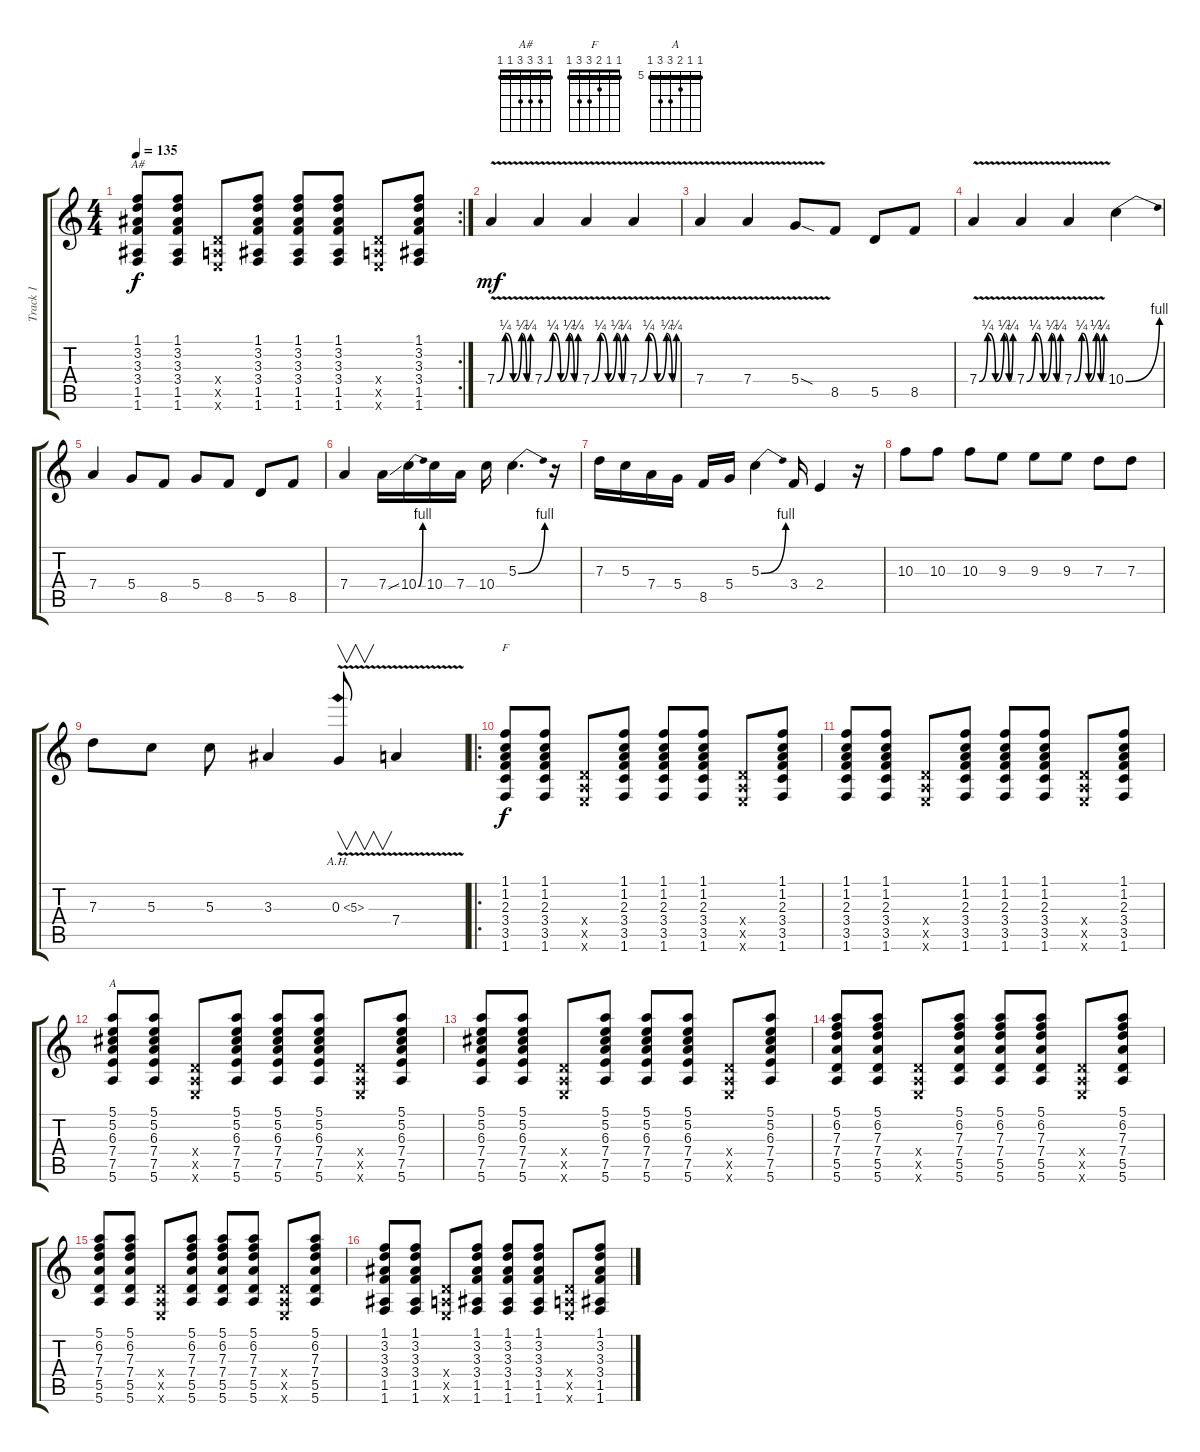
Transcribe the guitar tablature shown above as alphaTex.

\track ("Track 1" "Track 1") {instrument overdrivenguitar}
\staff {score tabs}
\tuning (E4 B3 G3 D3 A2 E2) {hide}
\chord ("A#" 1 3 3 3 1 1) {barre 1}
\chord ("F" 1 1 2 3 3 1) {barre 1}
\chord ("A" 5 5 6 7 7 5) {firstfret 5 barre 5}
\rc 2
\ts (4 4)
\tempo 135
\clef g2
\ks c
(1.1 3.2 3.3 3.4 1.5 1.6).8{ch "A#" dy f} (1.1 3.2 3.3 3.4 1.5 1.6).8 (0.4{x} 0.5{x} 0.6{x}).8 (1.1 3.2 3.3 3.4 1.5 1.6).8 (1.1 3.2 3.3 3.4 1.5 1.6).8 (1.1 3.2 3.3 3.4 1.5 1.6).8 (0.4{x} 0.5{x} 0.6{x}).8 (1.1 3.2 3.3 3.4 1.5 1.6).8 |
7.4{be (custom 0 0 15 1 29 0 44 1 53 0 60 1) v}.4{dy mf} 7.4{be (custom 0 0 15 1 29 0 44 1 53 0 60 1) v}.4 7.4{be (custom 0 0 15 1 29 0 44 1 53 0 60 1) v}.4 7.4{be (custom 0 0 15 1 29 0 44 1 53 0 60 1) v}.4 |
7.4{v}.4 7.4{v}.4 5.4{v sod}.8 8.5.8 5.5.8 8.5.8 |
7.4{be (custom 0 0 15 1 29 0 44 1 53 0 60 1) v}.4 7.4{be (custom 0 0 15 1 29 0 44 1 53 0 60 1) v}.4 7.4{be (custom 0 0 15 1 29 0 44 1 53 0 60 1) v}.4 10.4{be (bend 0 0 60 4)}.4 |
7.4.4 5.4.8 8.5.8 5.4.8 8.5.8 5.5.8 8.5.8 |
7.4.4 7.4{ss}.16 10.4{be (bend 0 0 60 4)}.16 10.4.16 7.4.16 10.4.16 5.3{be (bend 0 0 60 4)}.4{d} r.16 |
7.3.16 5.3.16 7.4.16 5.4.16 8.5.16 5.4.16 5.3{be (bend 0 0 60 4)}.4 3.4.16 2.4.4 r.16 |
10.3.8 10.3.8 10.3.8 9.3.8 9.3.8 9.3.8 7.3.8 7.3.8 |
7.3.8 5.3.8 5.3.8 3.3.4 0.3{ah 5 v}.8{v} 7.4{v}.4 |
\ro
(1.1 1.2 2.3 3.4 3.5 1.6).8{ch "F" dy f} (1.1 1.2 2.3 3.4 3.5 1.6).8 (0.4{x} 0.5{x} 0.6{x}).8 (1.1 1.2 2.3 3.4 3.5 1.6).8 (1.1 1.2 2.3 3.4 3.5 1.6).8 (1.1 1.2 2.3 3.4 3.5 1.6).8 (0.4{x} 0.5{x} 0.6{x}).8 (1.1 1.2 2.3 3.4 3.5 1.6).8 |
(1.1 1.2 2.3 3.4 3.5 1.6).8 (1.1 1.2 2.3 3.4 3.5 1.6).8 (0.4{x} 0.5{x} 0.6{x}).8 (1.1 1.2 2.3 3.4 3.5 1.6).8 (1.1 1.2 2.3 3.4 3.5 1.6).8 (1.1 1.2 2.3 3.4 3.5 1.6).8 (0.4{x} 0.5{x} 0.6{x}).8 (1.1 1.2 2.3 3.4 3.5 1.6).8 |
(5.1 5.2 6.3 7.4 7.5 5.6).8{ch "A"} (5.1 5.2 6.3 7.4 7.5 5.6).8 (0.4{x} 0.5{x} 0.6{x}).8 (5.1 5.2 6.3 7.4 7.5 5.6).8 (5.1 5.2 6.3 7.4 7.5 5.6).8 (5.1 5.2 6.3 7.4 7.5 5.6).8 (0.4{x} 0.5{x} 0.6{x}).8 (5.1 5.2 6.3 7.4 7.5 5.6).8 |
(5.1 5.2 6.3 7.4 7.5 5.6).8 (5.1 5.2 6.3 7.4 7.5 5.6).8 (0.4{x} 0.5{x} 0.6{x}).8 (5.1 5.2 6.3 7.4 7.5 5.6).8 (5.1 5.2 6.3 7.4 7.5 5.6).8 (5.1 5.2 6.3 7.4 7.5 5.6).8 (0.4{x} 0.5{x} 0.6{x}).8 (5.1 5.2 6.3 7.4 7.5 5.6).8 |
(5.1 6.2 7.3 7.4 5.5 5.6).8 (5.1 6.2 7.3 7.4 5.5 5.6).8 (0.4{x} 0.5{x} 0.6{x}).8 (5.1 6.2 7.3 7.4 5.5 5.6).8 (5.1 6.2 7.3 7.4 5.5 5.6).8 (5.1 6.2 7.3 7.4 5.5 5.6).8 (0.4{x} 0.5{x} 0.6{x}).8 (5.1 6.2 7.3 7.4 5.5 5.6).8 |
(5.1 6.2 7.3 7.4 5.5 5.6).8 (5.1 6.2 7.3 7.4 5.5 5.6).8 (0.4{x} 0.5{x} 0.6{x}).8 (5.1 6.2 7.3 7.4 5.5 5.6).8 (5.1 6.2 7.3 7.4 5.5 5.6).8 (5.1 6.2 7.3 7.4 5.5 5.6).8 (0.4{x} 0.5{x} 0.6{x}).8 (5.1 6.2 7.3 7.4 5.5 5.6).8 |
(1.1 3.2 3.3 3.4 1.5 1.6).8 (1.1 3.2 3.3 3.4 1.5 1.6).8 (0.4{x} 0.5{x} 0.6{x}).8 (1.1 3.2 3.3 3.4 1.5 1.6).8 (1.1 3.2 3.3 3.4 1.5 1.6).8 (1.1 3.2 3.3 3.4 1.5 1.6).8 (0.4{x} 0.5{x} 0.6{x}).8 (1.1 3.2 3.3 3.4 1.5 1.6).8
